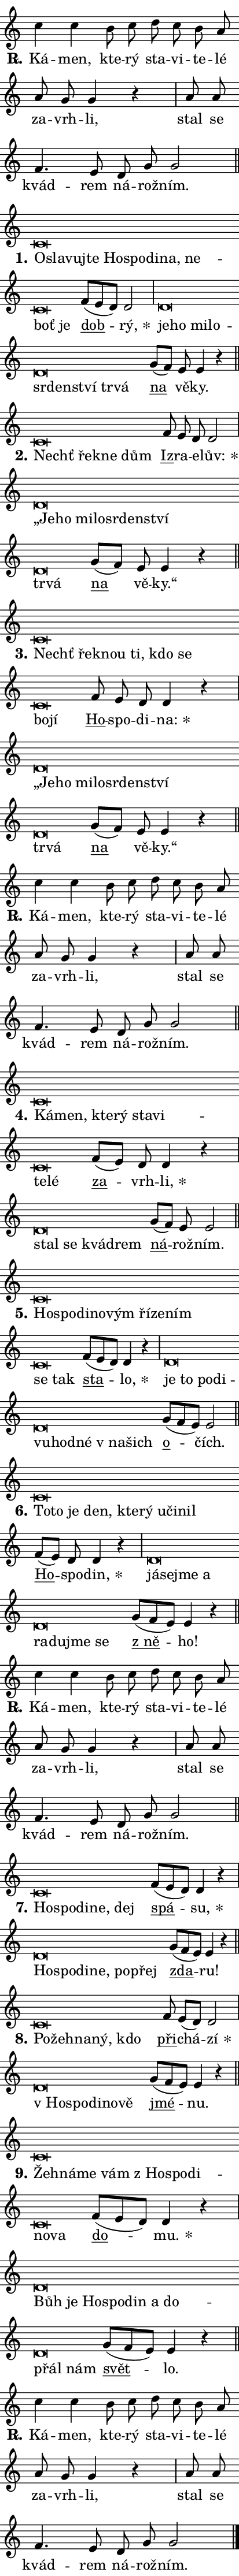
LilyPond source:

\version "2.22.1"
\header { tagline = "" }
\paper {
  indent = 0\cm
  top-margin = 0\cm
  right-margin = 0\cm
  bottom-margin = 0\cm
  left-margin = 0\cm
  paper-width = 7\cm
  page-breaking = #ly:one-page-breaking
  system-system-spacing.basic-distance = #11
  score-system-spacing.basic-distance = #11
  ragged-last = ##f
}


%% Author: Thomas Morley
%% https://lists.gnu.org/archive/html/lilypond-user/2020-05/msg00002.html
#(define (line-position grob)
"Returns position of @var[grob} in current system:
   @code{'start}, if at first time-step
   @code{'end}, if at last time-step
   @code{'middle} otherwise
"
  (let* ((col (ly:item-get-column grob))
         (ln (ly:grob-object col 'left-neighbor))
         (rn (ly:grob-object col 'right-neighbor))
         (col-to-check-left (if (ly:grob? ln) ln col))
         (col-to-check-right (if (ly:grob? rn) rn col))
         (break-dir-left
           (and
             (ly:grob-property col-to-check-left 'non-musical #f)
             (ly:item-break-dir col-to-check-left)))
         (break-dir-right
           (and
             (ly:grob-property col-to-check-right 'non-musical #f)
             (ly:item-break-dir col-to-check-right))))
        (cond ((eqv? 1 break-dir-left) 'start)
              ((eqv? -1 break-dir-right) 'end)
              (else 'middle))))

#(define (tranparent-at-line-position vctor)
  (lambda (grob)
  "Relying on @code{line-position} select the relevant enry from @var{vctor}.
Used to determine transparency,"
    (case (line-position grob)
      ((end) (not (vector-ref vctor 0)))
      ((middle) (not (vector-ref vctor 1)))
      ((start) (not (vector-ref vctor 2))))))

noteHeadBreakVisibility =
#(define-music-function (break-visibility)(vector?)
"Makes @code{NoteHead}s transparent relying on @var{break-visibility}"
#{
  \override NoteHead.transparent =
    #(tranparent-at-line-position break-visibility)
#})

#(define delete-ledgers-for-transparent-note-heads
  (lambda (grob)
    "Reads whether a @code{NoteHead} is transparent.
If so this @code{NoteHead} is removed from @code{'note-heads} from
@var{grob}, which is supposed to be @code{LedgerLineSpanner}.
As a result ledgers are not printed for this @code{NoteHead}"
    (let* ((nhds-array (ly:grob-object grob 'note-heads))
           (nhds-list
             (if (ly:grob-array? nhds-array)
                 (ly:grob-array->list nhds-array)
                 '()))
           ;; Relies on the transparent-property being done before
           ;; Staff.LedgerLineSpanner.after-line-breaking is executed.
           ;; This is fragile ...
           (to-keep
             (remove
               (lambda (nhd)
                 (ly:grob-property nhd 'transparent #f))
               nhds-list)))
      ;; TODO find a better method to iterate over grob-arrays, similiar
      ;; to filter/remove etc for lists
      ;; For now rebuilt from scratch
      (set! (ly:grob-object grob 'note-heads)  '())
      (for-each
        (lambda (nhd)
          (ly:pointer-group-interface::add-grob grob 'note-heads nhd))
        to-keep))))

hideNotes = {
  \noteHeadBreakVisibility #begin-of-line-visible
}
unHideNotes = {
  \noteHeadBreakVisibility #all-visible
}

% work-around for resetting accidentals
% https://lilypond.org/doc/v2.23/Documentation/notation/displaying-rhythms#unmetered-music
cadenzaMeasure = {
  \cadenzaOff
  \partial 1024 s1024
  \cadenzaOn
}

#(define-markup-command (accent layout props text) (markup?)
  "Underline accented syllable"
  (interpret-markup layout props
    #{\markup \override #'(offset . 4.3) \underline { #text }#}))

responsum = \markup \concat {
  "R" \hspace #-1.05 \path #0.1 #'((moveto 0 0.07) (lineto 0.9 0.8)) \hspace #0.05 "."
}

\layout {
    \context {
        \Staff
        \remove "Time_signature_engraver"
        \override LedgerLineSpanner.after-line-breaking = #delete-ledgers-for-transparent-note-heads
    }
    \context {
        \Voice {
            \override NoteHead.output-attributes = #'((class . "notehead"))
            \override Hairpin.height = #0.55
        }
    }
    \context {
        \Lyrics {
            \override StanzaNumber.output-attributes = #'((class . "stanzanumber"))
            \override LyricSpace.minimum-distance = #0.9
            \override LyricText.font-name = #"TeX Gyre Schola"
            \override LyricText.font-size = 1
            \override StanzaNumber.font-name = #"TeX Gyre Schola Bold"
            \override StanzaNumber.font-size = 1
        }
    }
}

% magnetic-lyrics.ily
%
%   written by
%     Jean Abou Samra <jean@abou-samra.fr>
%     Werner Lemberg <wl@gnu.org>
%
%   adapted by
%     Jiri Hon <jiri.hon@gmail.com>
%
% Version 2022-Apr-15

% https://www.mail-archive.com/lilypond-user@gnu.org/msg149350.html

#(define (Left_hyphen_pointer_engraver context)
   "Collect syllable-hyphen-syllable occurrences in lyrics and store
them in properties.  This engraver only looks to the left.  For
example, if the lyrics input is @code{foo -- bar}, it does the
following.

@itemize @bullet
@item
Set the @code{text} property of the @code{LyricHyphen} grob between
@q{foo} and @q{bar} to @code{foo}.

@item
Set the @code{left-hyphen} property of the @code{LyricText} grob with
text @q{foo} to the @code{LyricHyphen} grob between @q{foo} and
@q{bar}.
@end itemize

Use this auxiliary engraver in combination with the
@code{lyric-@/text::@/apply-@/magnetic-@/offset!} hook."
   (let ((hyphen #f)
         (text #f))
     (make-engraver
      (acknowledgers
       ((lyric-syllable-interface engraver grob source-engraver)
        (set! text grob)))
      (end-acknowledgers
       ((lyric-hyphen-interface engraver grob source-engraver)
        ;(when (not (grob::has-interface grob 'lyric-space-interface))
          (set! hyphen grob)));)
      ((stop-translation-timestep engraver)
       (when (and text hyphen)
         (ly:grob-set-object! text 'left-hyphen hyphen))
       (set! text #f)
       (set! hyphen #f)))))

#(define (lyric-text::apply-magnetic-offset! grob)
   "If the space between two syllables is less than the value in
property @code{LyricText@/.details@/.squash-threshold}, move the right
syllable to the left so that it gets concatenated with the left
syllable.

Use this function as a hook for
@code{LyricText@/.after-@/line-@/breaking} if the
@code{Left_@/hyphen_@/pointer_@/engraver} is active."
   (let ((hyphen (ly:grob-object grob 'left-hyphen #f)))
     (when hyphen
       (let ((left-text (ly:spanner-bound hyphen LEFT)))
         (when (grob::has-interface left-text 'lyric-syllable-interface)
           (let* ((common (ly:grob-common-refpoint grob left-text X))
                  (this-x-ext (ly:grob-extent grob common X))
                  (left-x-ext
                   (begin
                     ;; Trigger magnetism for left-text.
                     (ly:grob-property left-text 'after-line-breaking)
                     (ly:grob-extent left-text common X)))
                  ;; `delta` is the gap width between two syllables.
                  (delta (- (interval-start this-x-ext)
                            (interval-end left-x-ext)))
                  (details (ly:grob-property grob 'details))
                  (threshold (assoc-get 'squash-threshold details 0.2)))
             (when (< delta threshold)
               (let* (;; We have to manipulate the input text so that
                      ;; ligatures crossing syllable boundaries are not
                      ;; disabled.  For languages based on the Latin
                      ;; script this is essentially a beautification.
                      ;; However, for non-Western scripts it can be a
                      ;; necessity.
                      (lt (ly:grob-property left-text 'text))
                      (rt (ly:grob-property grob 'text))
                      (is-space (grob::has-interface hyphen 'lyric-space-interface))
                      (space (if is-space " " ""))
                      (space-markup (grob-interpret-markup grob " "))
                      (space-size (interval-length (ly:stencil-extent space-markup X)))
                      (extra-delta (if is-space space-size 0))
                      ;; Append new syllable.
                      (ltrt-space (if (and (string? lt) (string? rt))
                                (string-append lt space rt)
                                (make-concat-markup (list lt space rt))))
                      ;; Right-align `ltrt` to the right side.
                      (ltrt-space-markup (grob-interpret-markup
                               grob
                               (make-translate-markup
                                (cons (interval-length this-x-ext) 0)
                                (make-right-align-markup ltrt-space)))))
                 (begin
                   ;; Don't print `left-text`.
                   (ly:grob-set-property! left-text 'stencil #f)
                   ;; Set text and stencil (which holds all collected
                   ;; syllables so far) and shift it to the left.
                   (ly:grob-set-property! grob 'text ltrt-space)
                   (ly:grob-set-property! grob 'stencil ltrt-space-markup)
                   (ly:grob-translate-axis! grob (- (- delta extra-delta)) X))))))))))


#(define (lyric-hyphen::displace-bounds-first grob)
   ;; Make very sure this callback isn't triggered too early.
   (let ((left (ly:spanner-bound grob LEFT))
         (right (ly:spanner-bound grob RIGHT)))
     (ly:grob-property left 'after-line-breaking)
     (ly:grob-property right 'after-line-breaking)
     (ly:lyric-hyphen::print grob)))

squashThreshold = #0.4

\layout {
  \context {
    \Lyrics
    \consists #Left_hyphen_pointer_engraver
    \override LyricText.after-line-breaking =
      #lyric-text::apply-magnetic-offset!
    \override LyricHyphen.stencil = #lyric-hyphen::displace-bounds-first
    \override LyricText.details.squash-threshold = \squashThreshold
    \override LyricHyphen.minimum-distance = 0
    \override LyricHyphen.minimum-length = \squashThreshold
  }
}

squash = \override LyricText.details.squash-threshold = 9999
unSquash = \override LyricText.details.squash-threshold = \squashThreshold

left = \override LyricText.self-alignment-X = #LEFT
unLeft = \revert LyricText.self-alignment-X

starOffset = #(lambda (grob) 
                (let ((x_offset (ly:self-alignment-interface::aligned-on-x-parent grob)))
                  (if (= x_offset 0) 0 (+ x_offset 1.2))))

star = #(define-music-function (syllable)(string?)
"Append star separator at the end of a syllable"
#{
  \once \override LyricText.X-offset = #starOffset
  \lyricmode { \markup {
    #syllable
    \override #'((font-name . "TeX Gyre Schola Bold")) \hspace #0.2 \lower #0.65 \larger "*"
  } }
#})

starAccent = #(define-music-function (syllable)(string?)
"Append star separator at the end of a syllable and make accent"
#{
  \once \override LyricText.X-offset = #starOffset
  \lyricmode { \markup {
    \accent #syllable
    \override #'((font-name . "TeX Gyre Schola Bold")) \hspace #0.2 \lower #0.65 \larger "*"
  } }
#})

breath = #(define-music-function (syllable)(string?)
"Append breathing indicator at the end of a syllable"
#{
  \lyricmode { \markup { #syllable "+" } }
#})

optionalBreath = #(define-music-function (syllable)(string?)
"Append optional breathing indicator at the end of a syllable"
#{
  \lyricmode { \markup { #syllable "(+)" } }
#})


\score {
    <<
        \new Voice = "melody" { \cadenzaOn \key c \major \relative { c''4 c b8 c d c b a \bar "" a g g4 r \cadenzaMeasure \bar "|" a8 a \bar "" f4. e8 d g g2 \cadenzaMeasure \bar "||" \break }
\relative { c'\breve*1/16 \hideNotes \breve*1/16 \bar "" \breve*1/16 \bar "" \breve*1/16 \bar "" \breve*1/16 \bar "" \breve*1/16 \bar "" \breve*1/16 \bar "" \breve*1/16 \bar "" \breve*1/16 \bar "" \breve*1/16 \breve*1/16 \bar "" \unHideNotes \bar "" f8[( e d)] d2 \cadenzaMeasure \bar "|" d\breve*1/16 \hideNotes \breve*1/16 \bar "" \breve*1/16 \bar "" \breve*1/16 \bar "" \breve*1/16 \bar "" \breve*1/16 \bar "" \breve*1/16 \bar "" \breve*1/16 \breve*1/16 \bar "" \unHideNotes \bar "" g8[( f)] e e4 r \cadenzaMeasure \bar "||" \break }
\relative { c'\breve*1/16 \hideNotes \breve*1/16 \bar "" \breve*1/16 \breve*1/16 \bar "" \unHideNotes \bar "" f8 e d d2 \cadenzaMeasure \bar "|" d\breve*1/16 \hideNotes \breve*1/16 \bar "" \breve*1/16 \bar "" \breve*1/16 \bar "" \breve*1/16 \bar "" \breve*1/16 \bar "" \breve*1/16 \bar "" \breve*1/16 \breve*1/16 \bar "" \unHideNotes \bar "" g8[( f)] e e4 r \cadenzaMeasure \bar "||" \break }
\relative { c'\breve*1/16 \hideNotes \breve*1/16 \bar "" \breve*1/16 \bar "" \breve*1/16 \bar "" \breve*1/16 \bar "" \breve*1/16 \bar "" \breve*1/16 \breve*1/16 \bar "" \unHideNotes \bar "" f8 e d d4 r \cadenzaMeasure \bar "|" d\breve*1/16 \hideNotes \breve*1/16 \bar "" \breve*1/16 \bar "" \breve*1/16 \bar "" \breve*1/16 \bar "" \breve*1/16 \bar "" \breve*1/16 \bar "" \breve*1/16 \breve*1/16 \bar "" \unHideNotes \bar "" g8[( f)] e e4 r \cadenzaMeasure \bar "||" \break }
\relative { c''4 c b8 c d c b a \bar "" a g g4 r \cadenzaMeasure \bar "|" a8 a \bar "" f4. e8 d g g2 \cadenzaMeasure \bar "||" \break }
\relative { c'\breve*1/16 \hideNotes \breve*1/16 \bar "" \breve*1/16 \bar "" \breve*1/16 \bar "" \breve*1/16 \bar "" \breve*1/16 \bar "" \breve*1/16 \breve*1/16 \bar "" \unHideNotes \bar "" f8[( e)] d d4 r \cadenzaMeasure \bar "|" d\breve*1/16 \hideNotes \breve*1/16 \bar "" \breve*1/16 \breve*1/16 \bar "" \unHideNotes \bar "" g8[( f)] e e2 \cadenzaMeasure \bar "||" \break }
\relative { c'\breve*1/16 \hideNotes \breve*1/16 \bar "" \breve*1/16 \bar "" \breve*1/16 \bar "" \breve*1/16 \bar "" \breve*1/16 \bar "" \breve*1/16 \bar "" \breve*1/16 \bar "" \breve*1/16 \breve*1/16 \bar "" \unHideNotes \bar "" f8[( e d)] d4 r \cadenzaMeasure \bar "|" d\breve*1/16 \hideNotes \breve*1/16 \bar "" \breve*1/16 \bar "" \breve*1/16 \bar "" \breve*1/16 \bar "" \breve*1/16 \bar "" \breve*1/16 \bar "" \breve*1/16 \breve*1/16 \bar "" \unHideNotes \bar "" g8[( f e)] e2 \cadenzaMeasure \bar "||" \break }
\relative { c'\breve*1/16 \hideNotes \breve*1/16 \bar "" \breve*1/16 \bar "" \breve*1/16 \bar "" \breve*1/16 \bar "" \breve*1/16 \bar "" \breve*1/16 \bar "" \breve*1/16 \breve*1/16 \bar "" \unHideNotes \bar "" f8[( e)] d d4 r \cadenzaMeasure \bar "|" d\breve*1/16 \hideNotes \breve*1/16 \bar "" \breve*1/16 \bar "" \breve*1/16 \bar "" \breve*1/16 \bar "" \breve*1/16 \bar "" \breve*1/16 \breve*1/16 \bar "" \unHideNotes \bar "" g8[( f e)] e4 r \cadenzaMeasure \bar "||" \break }
\relative { c''4 c b8 c d c b a \bar "" a g g4 r \cadenzaMeasure \bar "|" a8 a \bar "" f4. e8 d g g2 \cadenzaMeasure \bar "||" \break }
\relative { c'\breve*1/16 \hideNotes \breve*1/16 \bar "" \breve*1/16 \bar "" \breve*1/16 \breve*1/16 \bar "" \unHideNotes \bar "" f8[( e d)] d4 r \cadenzaMeasure \bar "|" d\breve*1/16 \hideNotes \breve*1/16 \bar "" \breve*1/16 \bar "" \breve*1/16 \bar "" \breve*1/16 \breve*1/16 \bar "" \unHideNotes \bar "" g8[( f e)] e4 r \cadenzaMeasure \bar "||" \break }
\relative { c'\breve*1/16 \hideNotes \breve*1/16 \bar "" \breve*1/16 \bar "" \breve*1/16 \breve*1/16 \bar "" \unHideNotes \bar "" f8 e[( d)] d2 \cadenzaMeasure \bar "|" d\breve*1/16 \hideNotes \breve*1/16 \bar "" \breve*1/16 \bar "" \breve*1/16 \breve*1/16 \bar "" \unHideNotes \bar "" g8[( f e)] e4 r \cadenzaMeasure \bar "||" \break }
\relative { c'\breve*1/16 \hideNotes \breve*1/16 \bar "" \breve*1/16 \bar "" \breve*1/16 \bar "" \breve*1/16 \bar "" \breve*1/16 \bar "" \breve*1/16 \bar "" \breve*1/16 \breve*1/16 \bar "" \unHideNotes \bar "" f8[( e d)] d4 r \cadenzaMeasure \bar "|" d\breve*1/16 \hideNotes \breve*1/16 \bar "" \breve*1/16 \bar "" \breve*1/16 \bar "" \breve*1/16 \bar "" \breve*1/16 \bar "" \breve*1/16 \bar "" \breve*1/16 \breve*1/16 \bar "" \unHideNotes \bar "" g8[( f e)] e4 r \cadenzaMeasure \bar "||" \break }
\relative { c''4 c b8 c d c b a \bar "" a g g4 r \cadenzaMeasure \bar "|" a8 a \bar "" f4. e8 d g g2 \cadenzaMeasure \bar "||" \break } \bar "|." }
        \new Lyrics \lyricsto "melody" { \lyricmode { \set stanza = \responsum
Ká -- men, kte -- rý sta -- vi -- te -- lé za -- vrh -- li, stal se kvád -- rem ná -- rož -- ním.
\set stanza = "1."
\left O -- \squash sla -- vuj -- te Ho -- spo -- di -- na, ne -- boť je \unLeft \unSquash \markup \accent dob -- \star rý, \left je -- \squash ho mi -- lo -- sr -- den -- ství tr -- vá \unLeft \unSquash \markup \accent na vě -- ky.
\set stanza = "2."
\left Nechť \squash řek -- ne dům \unLeft \unSquash \markup \accent Iz -- ra -- e -- \star lův: \left „Je -- \squash ho mi -- lo -- sr -- den -- ství tr -- vá \unLeft \unSquash \markup \accent na vě -- ky.“
\set stanza = "3."
\left Nechť \squash řek -- nou ti, kdo se bo -- jí \unLeft \unSquash \markup \accent Ho -- spo -- di -- \star na: \left „Je -- \squash ho mi -- lo -- sr -- den -- ství tr -- vá \unLeft \unSquash \markup \accent na vě -- ky.“
\set stanza = \responsum
Ká -- men, kte -- rý sta -- vi -- te -- lé za -- vrh -- li, stal se kvád -- rem ná -- rož -- ním.
\set stanza = "4."
\left Ká -- \squash men, kte -- rý sta -- vi -- te -- lé \unLeft \unSquash \markup \accent za -- vrh -- \star li, \left stal \squash se kvád -- rem \unLeft \unSquash \markup \accent ná -- rož -- ním.
\set stanza = "5."
\left Ho -- \squash spo -- di -- no -- vým ří -- ze -- ním se tak \unLeft \unSquash \markup \accent sta -- \star lo, \left je \squash to po -- di -- vu -- hod -- né "v na" -- šich \unLeft \unSquash \markup \accent o -- čích.
\set stanza = "6."
\left To -- \squash to je den, kte -- rý u -- či -- nil \unLeft \unSquash \markup \accent Ho -- spo -- \star din, \left já -- \squash sej -- me a ra -- du -- jme se \unLeft \unSquash \markup \accent "z ně" -- ho!
\set stanza = \responsum
Ká -- men, kte -- rý sta -- vi -- te -- lé za -- vrh -- li, stal se kvád -- rem ná -- rož -- ním.
\set stanza = "7."
\left Ho -- \squash spo -- di -- ne, dej \unLeft \unSquash \markup \accent spá -- \star su, \left Ho -- \squash spo -- di -- ne, po -- přej \unLeft \unSquash \markup \accent zda -- ru!
\set stanza = "8."
\left Po -- \squash žeh -- na -- ný, kdo \unLeft \unSquash \markup \accent při -- chá -- \star zí \left "v Ho" -- \squash spo -- di -- no -- vě \unLeft \unSquash \markup \accent jmé -- nu.
\set stanza = "9."
\left Žeh -- \squash ná -- me vám "z Ho" -- spo -- di -- no -- va \unLeft \unSquash \markup \accent do -- \star mu. \left Bůh \squash je Ho -- spo -- din a do -- přál nám \unLeft \unSquash \markup \accent svět -- lo.
\set stanza = \responsum
Ká -- men, kte -- rý sta -- vi -- te -- lé za -- vrh -- li, stal se kvád -- rem ná -- rož -- ním. } }
    >>
    \layout {}
}
